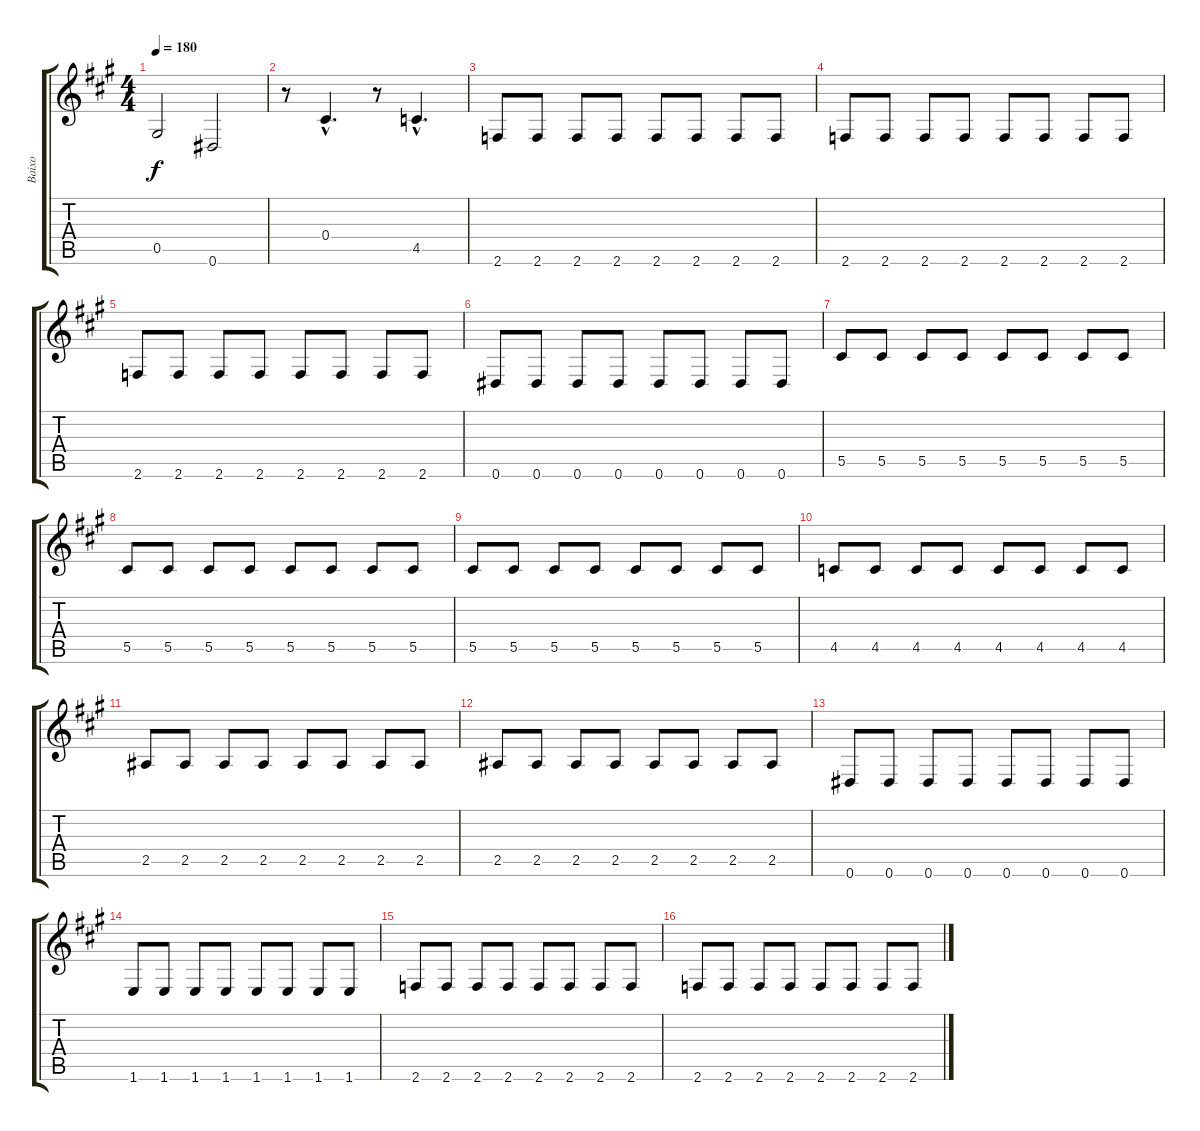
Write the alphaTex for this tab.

\track ("Baixo" "Baixo") {instrument electricbassfinger}
\staff {score tabs}
\tuning (Eb4 Bb3 Gb3 Db3 Ab2 Eb2) {hide}
\ts (4 4)
\tempo 180
\clef g2
\ks a
0.5.2{dy f} 0.6.2 |
r.8 0.4{hac}.4{d} r.8 4.5{hac}.4{d} |
2.6.8 2.6.8 2.6.8 2.6.8 2.6.8 2.6.8 2.6.8 2.6.8 |
2.6.8 2.6.8 2.6.8 2.6.8 2.6.8 2.6.8 2.6.8 2.6.8 |
2.6.8 2.6.8 2.6.8 2.6.8 2.6.8 2.6.8 2.6.8 2.6.8 |
0.6.8 0.6.8 0.6.8 0.6.8 0.6.8 0.6.8 0.6.8 0.6.8 |
5.5.8 5.5.8 5.5.8 5.5.8 5.5.8 5.5.8 5.5.8 5.5.8 |
5.5.8 5.5.8 5.5.8 5.5.8 5.5.8 5.5.8 5.5.8 5.5.8 |
5.5.8 5.5.8 5.5.8 5.5.8 5.5.8 5.5.8 5.5.8 5.5.8 |
4.5.8 4.5.8 4.5.8 4.5.8 4.5.8 4.5.8 4.5.8 4.5.8 |
2.5.8 2.5.8 2.5.8 2.5.8 2.5.8 2.5.8 2.5.8 2.5.8 |
2.5.8 2.5.8 2.5.8 2.5.8 2.5.8 2.5.8 2.5.8 2.5.8 |
0.6.8 0.6.8 0.6.8 0.6.8 0.6.8 0.6.8 0.6.8 0.6.8 |
1.6.8 1.6.8 1.6.8 1.6.8 1.6.8 1.6.8 1.6.8 1.6.8 |
2.6.8 2.6.8 2.6.8 2.6.8 2.6.8 2.6.8 2.6.8 2.6.8 |
2.6.8 2.6.8 2.6.8 2.6.8 2.6.8 2.6.8 2.6.8 2.6.8
